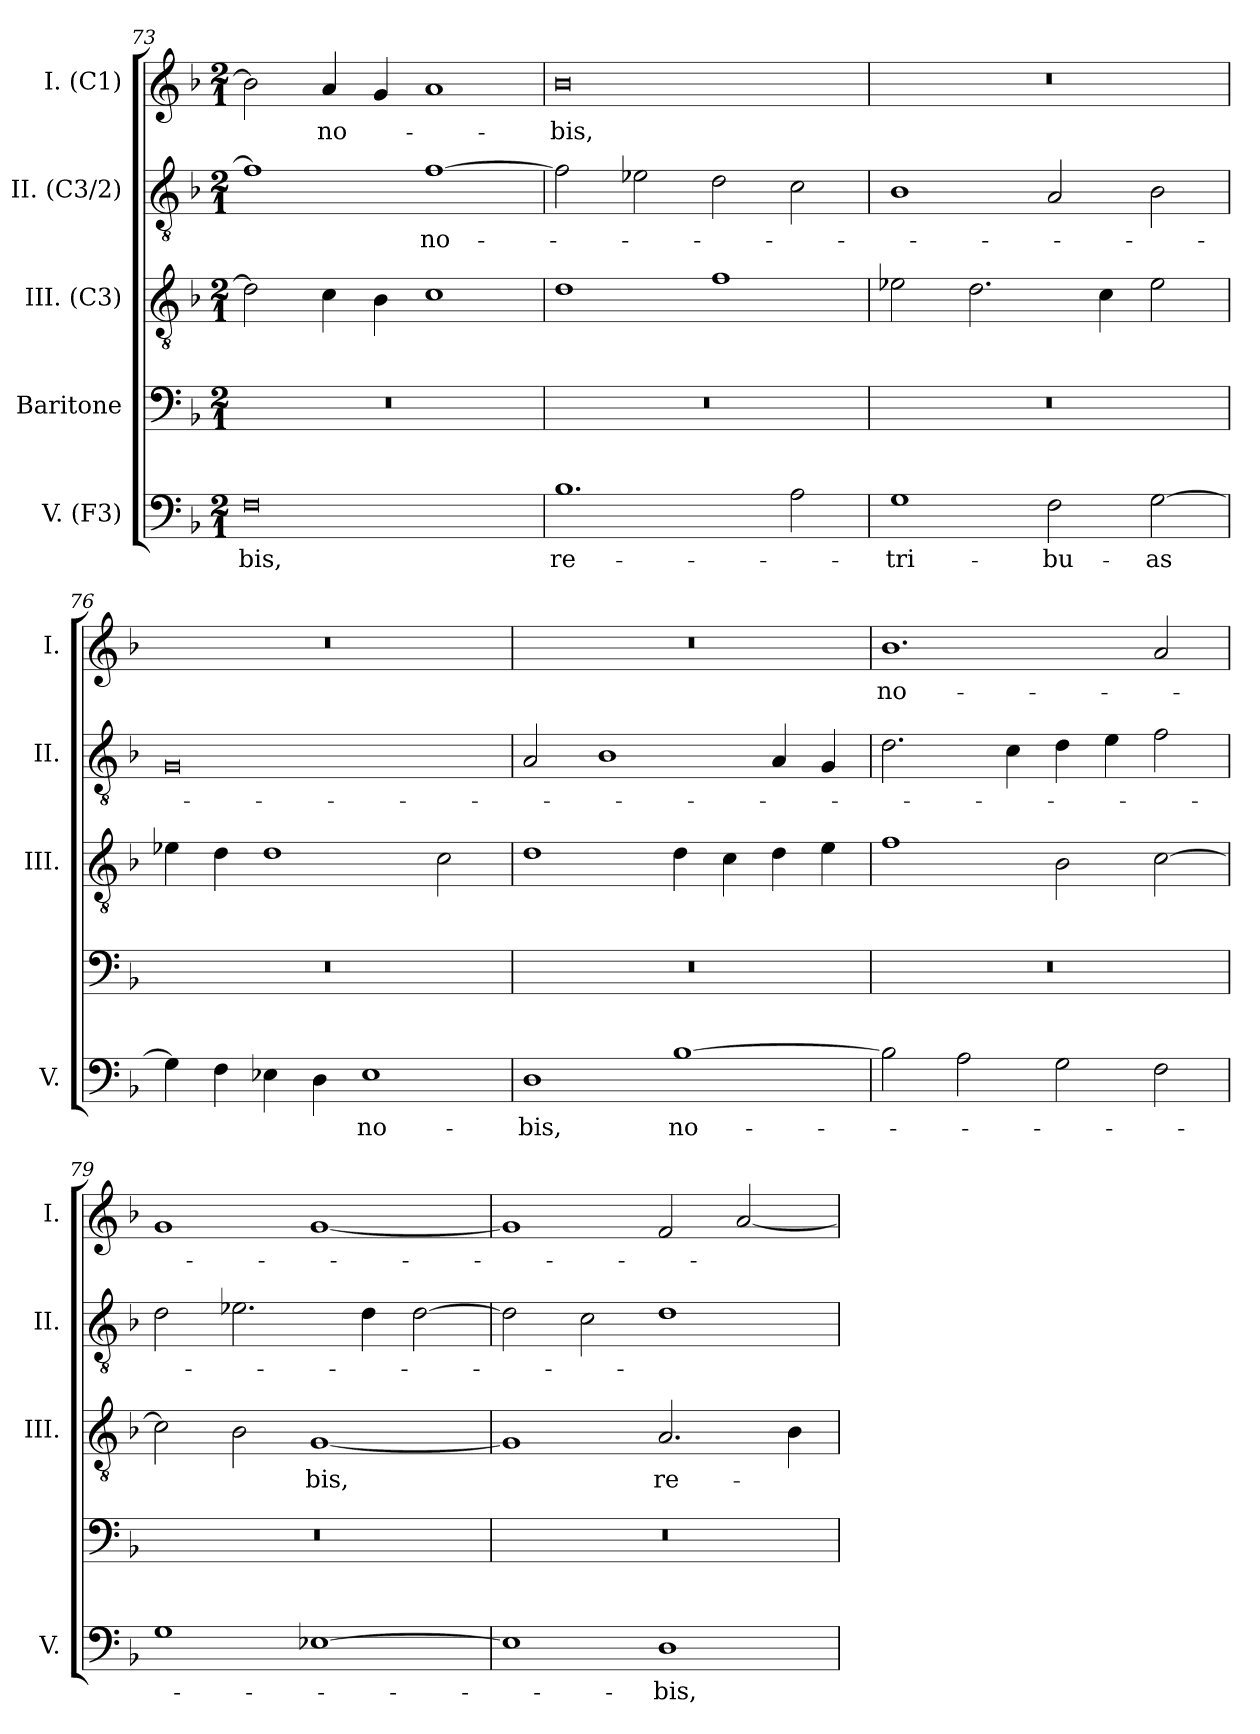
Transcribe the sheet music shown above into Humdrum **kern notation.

**kern	**text	**kern	**kern	**text	**kern	**text	**kern	**text
*part5	*part5	*part4	*part3	*part3	*part2	*part2	*part1	*part1
*staff5	*staff5	*staff4	*staff3	*staff3	*staff2	*staff2	*staff1	*staff1
*I"V. (F3)	*	*I"Baritone	*I"III. (C3)	*	*I"II. (C3/2)	*	*I"I. (C1)	*
*I'V.	*	*	*I'III.	*	*I'II.	*	*I'I.	*
*clefF4	*	*clefF4	*clefGv2	*	*clefGv2	*	*clefG2	*
*	*	*	*ITrd7c12	*	*ITrd7c12	*	*	*
*k[b-]	*	*k[b-]	*k[b-]	*	*k[b-]	*	*k[b-]	*
*F:	*	*F:	*F:	*	*F:	*	*F:	*
*M2/1	*	*M2/1	*M2/1	*	*M2/1	*	*M2/1	*
=73	=73	=73	=73	=73	=73	=73	=73	=73
!	!LO:LY:b:color=#000000	!LO:N:vis=1	!	!	!	!	!	!
0Fi	-bis,	0r	2Di\]	.	1Fi]	.	2b-i\]	.
!	!	!	!	!	!	!	!	!LO:LY:b:color=#000000
.	.	.	4Ci\	.	.	.	4ai/	no-
.	.	.	4BB-i\	.	.	.	4gi/	.
!	!	!	!	!	!	!LO:LY:b:color=#000000	!	!
.	.	.	1Ci	.	[1Fi	no-	1ai	.
=74	=74	=74	=74	=74	=74	=74	=74	=74
!	!LO:LY:b:color=#000000	!LO:N:vis=1	!	!	!	!	!	!
!	!	!	!	!	!	!	!	!LO:LY:b:color=#000000
1.B-i	re-	0r	1Di	.	2Fi\]	.	0b-i	-bis,
.	.	.	.	.	2E-i\	.	.	.
.	.	.	1Fi	.	2Di\	.	.	.
2Ai\	.	.	.	.	2Ci\	.	.	.
=75	=75	=75	=75	=75	=75	=75	=75	=75
!	!LO:LY:b:color=#000000	!LO:N:vis=1	!	!	!	!	!LO:N:vis=1	!
1Gi	-tri-	0r	2E-i\	.	1BB-i	.	0r	.
.	.	.	2.Di\	.	.	.	.	.
!	!LO:LY:b:color=#000000	!	!	!	!	!	!	!
2Fi\	-bu-	.	.	.	2AAi/	.	.	.
.	.	.	4Ci\	.	.	.	.	.
!	!LO:LY:b:color=#000000	!	!	!	!	!	!	!
[2Gi\	-as	.	2E-i\	.	2BB-i\	.	.	.
=76	=76	=76	=76	=76	=76	=76	=76	=76
!	!	!LO:N:vis=1	!	!	!	!	!LO:N:vis=1	!
4Gi\]	.	0r	4E-i\	.	0GGi	.	0r	.
4Fi\	.	.	4Di\	.	.	.	.	.
4E-i\	.	.	1Di	.	.	.	.	.
4Di\	.	.	.	.	.	.	.	.
!	!LO:LY:b:color=#000000	!	!	!	!	!	!	!
1E-i	no-	.	.	.	.	.	.	.
.	.	.	2Ci\	.	.	.	.	.
!!LO:LB:g=z
=77	=77	=77	=77	=77	=77	=77	=77	=77
!	!LO:LY:b:color=#000000	!LO:N:vis=1	!	!	!	!	!LO:N:vis=1	!
1Di	-bis,	0r	1Di	.	2AAi/	.	0r	.
.	.	.	.	.	1BB-i	.	.	.
!	!LO:LY:b:color=#000000	!	!	!	!	!	!	!
[1B-i	no-	.	4Di\	.	.	.	.	.
.	.	.	4Ci\	.	.	.	.	.
.	.	.	4Di\	.	4AAi/	.	.	.
.	.	.	4Ei\	.	4GGi/	.	.	.
=78	=78	=78	=78	=78	=78	=78	=78	=78
!	!	!LO:N:vis=1	!	!	!	!	!	!
!	!	!	!	!	!	!	!	!LO:LY:b:color=#000000
2B-i\]	.	0r	1Fi	.	2.Di\	.	1.b-i	no-
2Ai\	.	.	.	.	.	.	.	.
.	.	.	.	.	4Ci\	.	.	.
2Gi\	.	.	2BB-i\	.	4Di\	.	.	.
.	.	.	.	.	4Ei\	.	.	.
2Fi\	.	.	[2Ci\	.	2Fi\	.	2ai/	.
=79	=79	=79	=79	=79	=79	=79	=79	=79
!	!	!LO:N:vis=1	!	!	!	!	!	!
1Gi	.	0r	2Ci\]	.	2Di\	.	1gi	.
.	.	.	2BB-i\	.	2.E-Xi\	.	.	.
!	!	!	!	!LO:LY:b:color=#000000	!	!	!	!
[1E-Xi	.	.	[1GGi	-bis,	.	.	[1gi	.
.	.	.	.	.	4Di\	.	.	.
.	.	.	.	.	[2Di\	.	.	.
=80	=80	=80	=80	=80	=80	=80	=80	=80
!	!	!LO:N:vis=1	!	!	!	!	!	!
1E-i]	.	0r	1GGi]	.	2Di\]	.	1gi]	.
.	.	.	.	.	2Ci\	.	.	.
!	!LO:LY:b:color=#000000	!	!	!	!	!	!	!
!	!	!	!	!LO:LY:b:color=#000000	!	!	!	!
1Di	-bis,	.	2.AAi/	re-	1Di	.	2fi/	.
.	.	.	.	.	.	.	[2ai/	.
.	.	.	4BB-i\	.	.	.	.	.
=	=	=	=	=	=	=	=	=
*-	*-	*-	*-	*-	*-	*-	*-	*-
